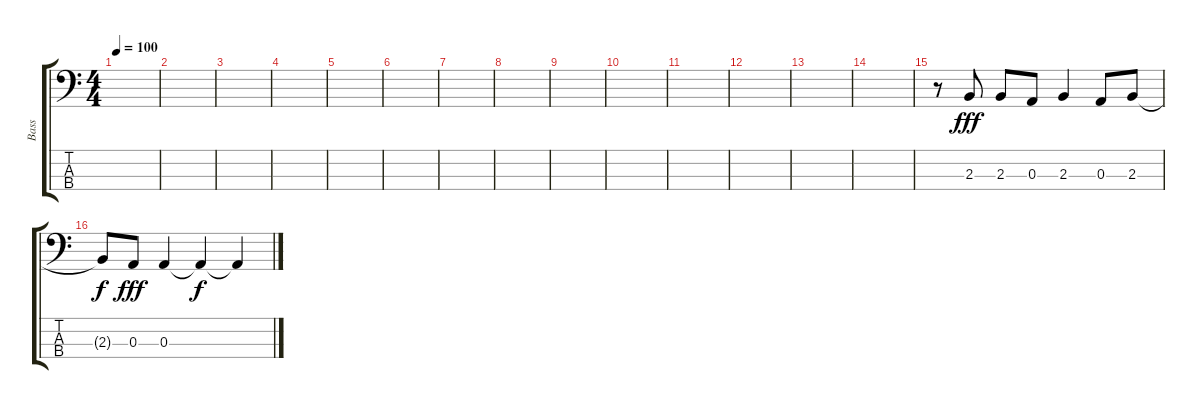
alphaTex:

\track ("Bass" "Bass") {instrument electricbassfinger}
\staff {score tabs}
\tuning (G2 D2 A1 E1) {hide}
\ts (4 4)
\tempo 100
\clef f4
\ks c
|
|
|
|
|
|
|
|
|
|
|
|
|
|
r.8 2.3.8{dy fff} 2.3.8 0.3.8 2.3.4 0.3.8 2.3.8 |
2.3{t}.8{dy f} 0.3.8{dy fff} 0.3.4 0.3{t}.4{dy f} 0.3{t}.4
